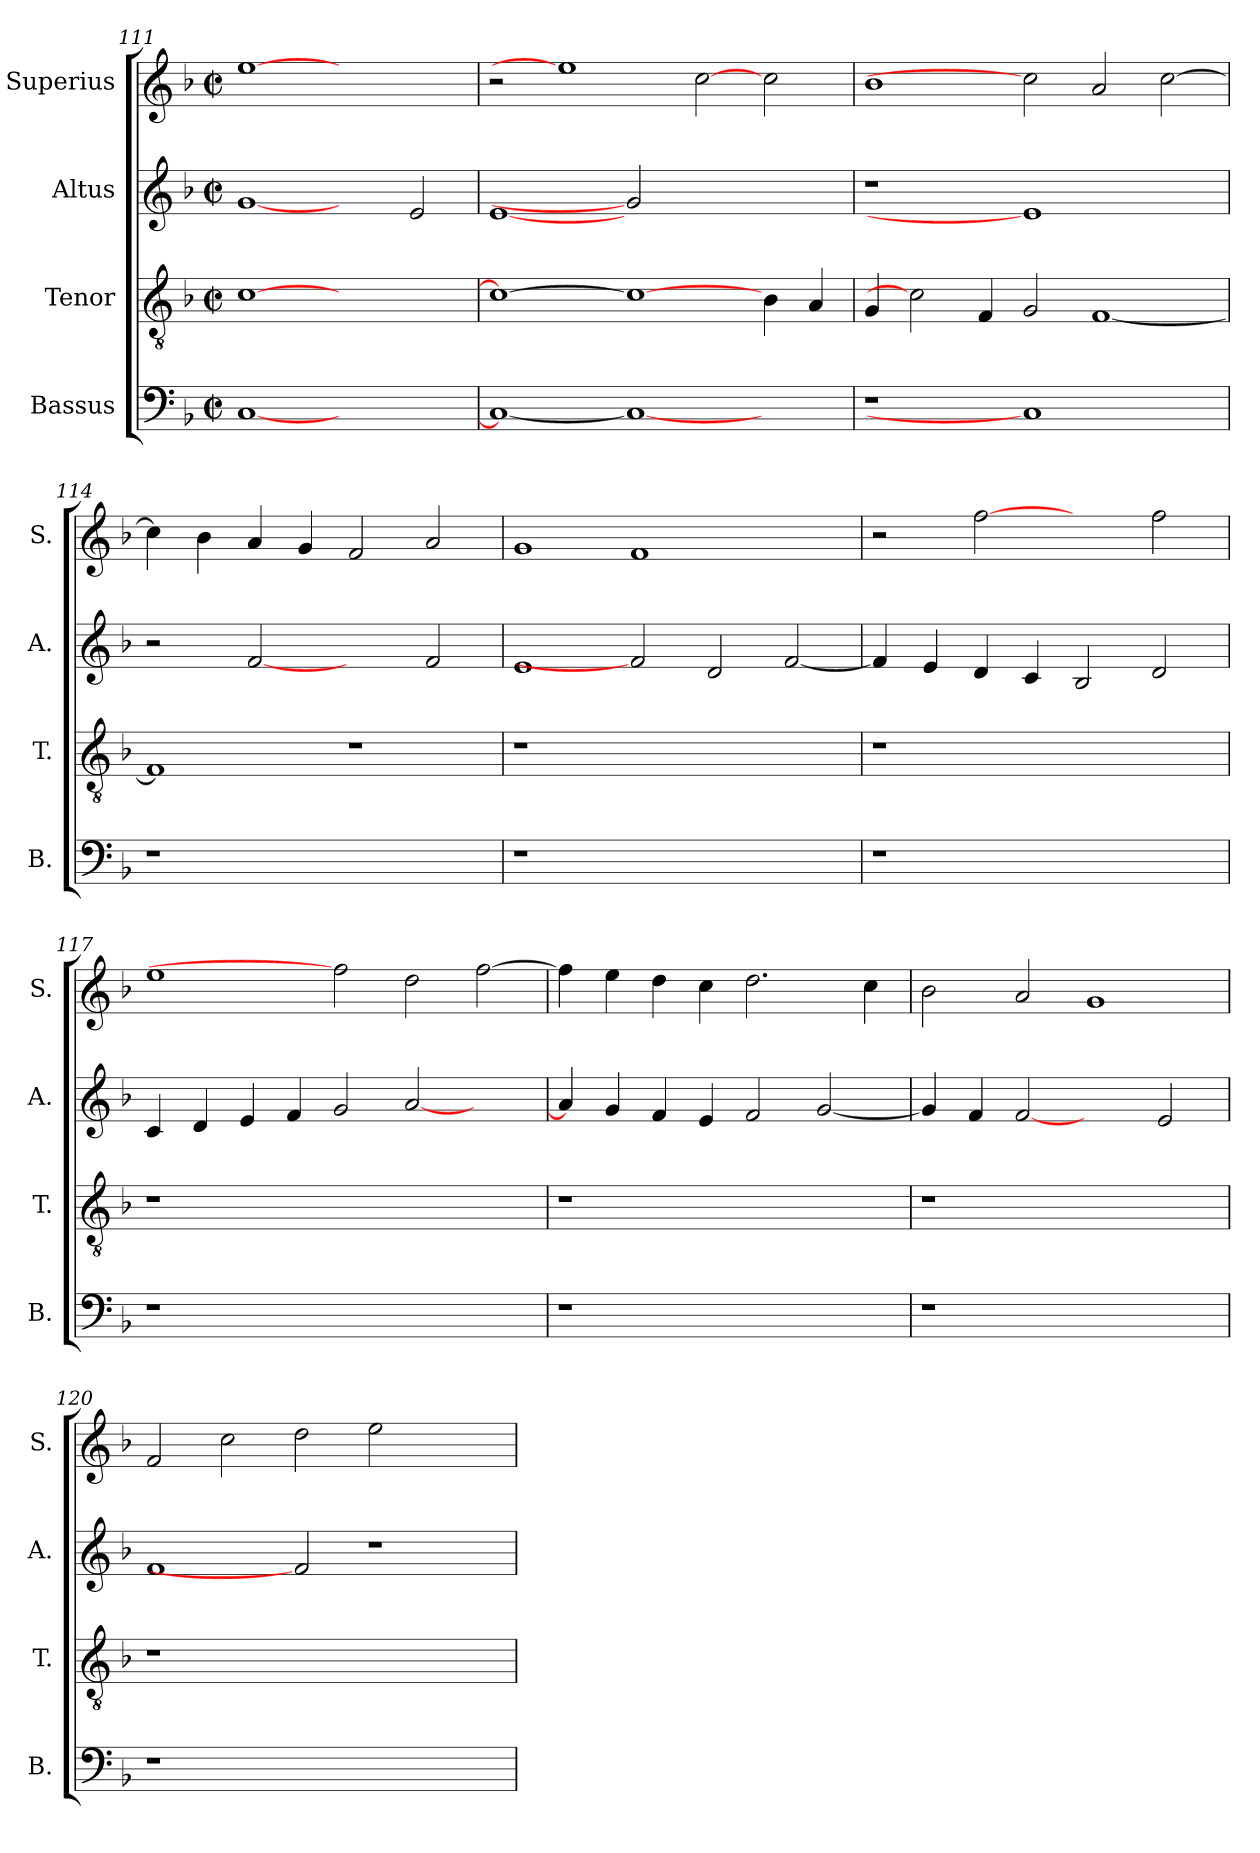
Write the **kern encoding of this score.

**kern	**kern	**kern	**kern
*part4	*part3	*part2	*part1
*staff4	*staff3	*staff2	*staff1
*I"Bassus	*I"Tenor	*I"Altus	*I"Superius
*I'B.	*I'T.	*I'A.	*I'S.
*clefF4	*clefGv2	*clefG2	*clefG2
*	*ITrd7c12	*	*
*k[b-]	*k[b-]	*k[b-]	*k[b-]
*F:	*F:	*F:	*F:
*M2/2	*M2/2	*M2/2	*M2/2
*met(c|)	*met(c|)	*met(c|)	*met(c|)
=111	=111	=111	=111
[<1Ci	[>1Ci	[1gi	[1eei
1ryy	1ryy	2ryy	1ryy
.	.	2ei/	.
=112	=112	=112	=112
1Ci_<	1Ci_>	[1ei	2r
.	.	.	1eei]
1Ci_	1Ci_	2gi]	.
.	.	1ryy	[2cci
2ryy	4BB-i\	.	2cci\
.	4AAi/	.	.
=113	=113	=113	=113
!LO:N:vis=1	!	!LO:N:vis=1	!
1r	4GGi/	1r	1b-i
.	2Ci]	.	.
.	4FFi/	.	.
1Ci]	2GGi/	1ei]	2cci]
.	[<1FFi	.	2ai/
2ryy	.	2ryy	[>2cci\
=114	=114	=114	=114
!LO:N:vis=1	!	!	!
1r	1FFi]	2r	4cci\]
.	.	.	4b-i\
.	.	[2fi	4ai/
.	.	.	4gi/
1ryy	1r	2ryy	2fi/
.	.	2fi/	2ai/
!!LO:PB:g=z
=115	=115	=115	=115
!LO:N:vis=1	!LO:N:vis=1	!	!
1r	1r	1ei	1gi
1.ryy	1.ryy	2fi]	1fi
.	.	2di/	.
.	.	[<2fi/	2ryy
=116	=116	=116	=116
!LO:N:vis=1	!LO:N:vis=1	!	!
1r	1r	4fi/]	2r
.	.	4ei/	.
.	.	4di/	[2ffi
.	.	4ci/	.
1ryy	1ryy	2B-i/	2ryy
.	.	2di/	2ffi\
=117	=117	=117	=117
!LO:N:vis=1	!LO:N:vis=1	!	!
1r	1r	4ci/	1eei
.	.	4di/	.
.	.	4ei/	.
.	.	4fi/	.
1.ryy	1.ryy	2gi/	2ffi]
.	.	[<2ai/	2ddi\
.	.	2ryy	[>2ffi\
=118	=118	=118	=118
!LO:N:vis=1	!LO:N:vis=1	!	!
1r	1r	4ai/]	4ffi\]
.	.	4gi/	4eei\
.	.	4fi/	4ddi\
.	.	4ei/	4cci\
1ryy	1ryy	2fi/	2.ddi\
.	.	[<2gi/	.
.	.	.	4cci\
=119	=119	=119	=119
!LO:N:vis=1	!LO:N:vis=1	!	!
1r	1r	4gi/]	2b-i\
.	.	4fi/	.
.	.	[2fi	2ai/
1ryy	1ryy	2ryy	1gi
.	.	2ei/	.
!!LO:LB:g=z
=120	=120	=120	=120
!LO:N:vis=1	!LO:N:vis=1	!	!
1r	1r	1fi	2fi/
.	.	.	2cci\
1.ryy	1.ryy	2fi]	2ddi\
.	.	1r	2eei\
.	.	.	2ryy
=	=	=	=
*-	*-	*-	*-
